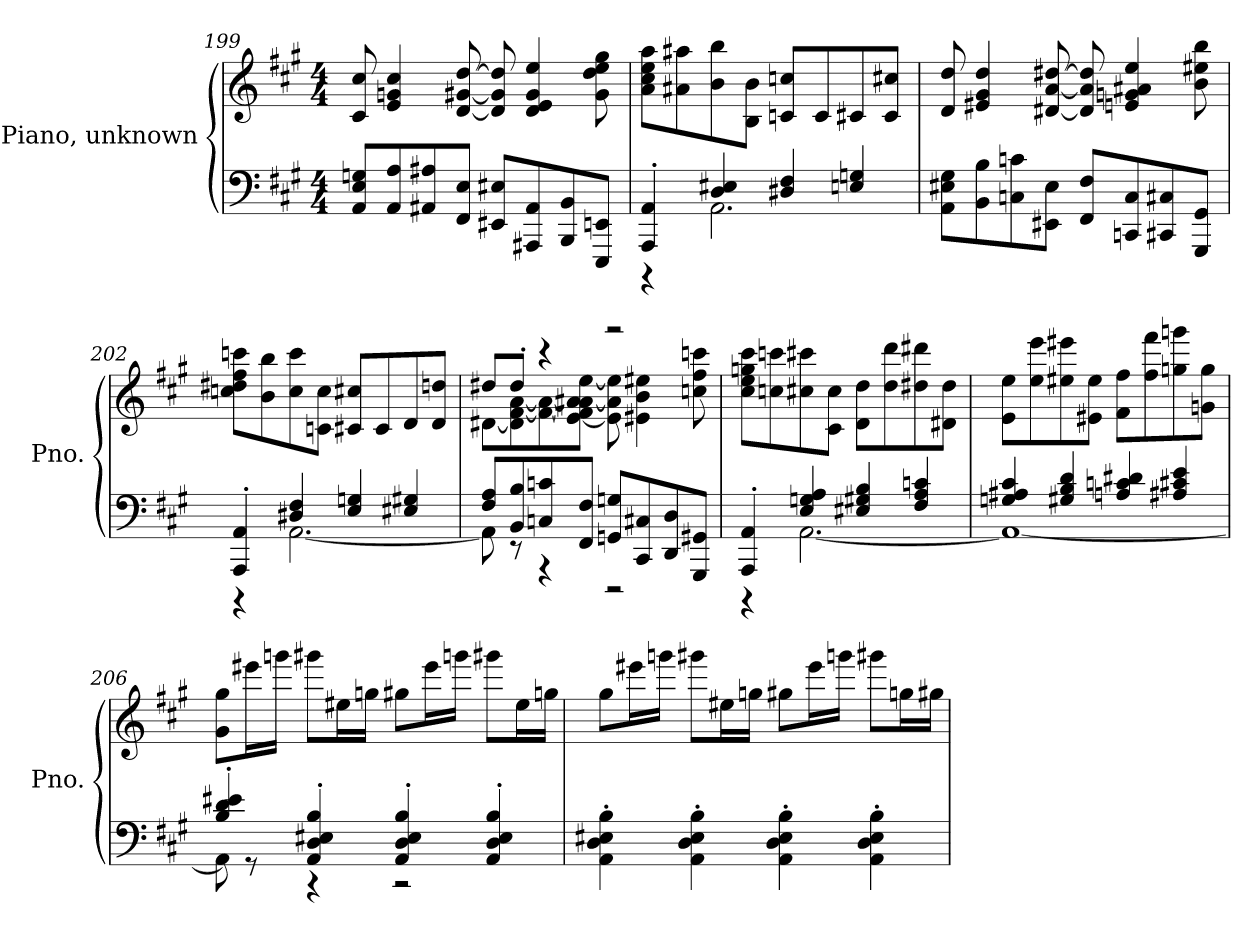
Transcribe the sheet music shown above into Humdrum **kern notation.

**kern	**kern
*part1	*part1
*staff2	*staff1
*I"Piano, unknown	*
*I'Pno.	*
*clefF4	*clefG2
*k[f#c#g#]	*k[f#c#g#]
*M4/4	*M4/4
=199	=199
8AA/ 8E/ 8Gn/L	8c#/ 8cc#/
8AA/ 8A/	4e/ 4gn/ 4cc#/
8AA#X/ 8A#X/	.
8FF#/ 8E/J	[8d/ [8g#X/ [8dd/
8EE#X/ 8E#X/L	8d/] 8g#/] 8dd/]
8AAA#X/ 8AA#/	4d/ 4e/ 4g#/ 4ee/
8BBB/ 8BB/	.
8EEE/ 8EEn/J	8g#\ 8dd\ 8ee\ 8gg#\
!!LO:LB:g=z
=200	=200
*^	*
4AAA/' 4AA/'	4r	8a\ 8cc#\ 8ee\ 8aa\L
.	.	8a#X\ 8aa#X\
4D/ 4E#X/	2.AA\	8b\ 8bb\
.	.	8B\ 8b\J
4D#X/ 4F#/	.	8cn/ 8ccn/L
.	.	8c/
4En/ 4Gn/	.	8c#X/
.	.	8c#/ 8cc#X/J
*v	*v	*
=201	=201
8AA\ 8E#X\ 8G#\L	8d/ 8dd/
8BB\ 8B\	4e#X/ 4g#/ 4dd/
8Cn\ 8cn\	.
8EE#X\ 8E#\J	[8d#X/ [8a/ [8dd#X/
8FF#/ 8F#/L	8d#/] 8a/] 8dd#/]
8CCn/ 8C/	4en/ 4gn/ 4a#X/ 4ee/
8CC#X/ 8C#X/	.
8GGG#/ 8GG#/J	8b\ 8ee#X\ 8bb\
=202	=202
*^	*
4AAA/' 4AA/'	4r	8ccn\ 8dd#X\ 8ff#\ 8cccn\L
.	.	8b\ 8bb\
4D#X/ 4F#/	[2.AA\	8cc\ 8ccc\
.	.	8cn\ 8cc\J
4E/ 4Gn/	.	8c#X/ 8cc#X/L
.	.	8c#/
4E#X/ 4G#X/	.	8d/
.	.	8d/ 8ddn/J
!!LO:PB:g=z
=203	=203	=203
*	*	*^
8F#/ 8A/L	8AA\]	8dd#X/L	[8d#X\L
8BB/ 8B/	8r	8dd#'/J	8d#\] [8f#\ [8a\
8Cn/ 8cn/	4r	4r	8f#\_ 8a\_
8FF#/ 8F#/J	.	.	[8e\ 8f#\] 8a\] [8a#X\ [8ee\J
8GGn/ 8Gn/L	2r	2r	8e\] 8a#\] 8ee\]
8CC#/ 8C#X/	.	.	4e#X\ 4b\ 4ee#X\
8DD/ 8D/	.	.	.
8GGG#/ 8GG#X/J	.	.	8ccn\ 8ff#\ 8cccn\
*	*	*v	*v
=204	=204	=204
4AAA/' 4AA/'	4r	8cc#\ 8ee\ 8ggn\ 8ccc#\L
.	.	8ccn\ 8cccn\
4E/ 4Gn/ 4A/	[2.AA\	8cc#X\ 8ccc#X\
.	.	8c#\ 8cc#\J
4E#X/ 4G#X/ 4B/	.	8d\ 8dd\L
.	.	8dd\ 8ddd\
4F#/ 4A/ 4cn/	.	8dd#X\ 8ddd#X\
.	.	8d#X\ 8dd#\J
=205	=205	=205
4Gn/ 4A#X/ 4c#/	1AA_	8e\ 8ee\L
.	.	8ee\ 8eee\
4G#X/ 4B/ 4d/	.	8ee#X\ 8eee#X\
.	.	8e#X\ 8ee#\J
4An/ 4cn/ 4d#X/	.	8f#\ 8ff#\L
.	.	8ff#\ 8fff#\
4A#X/ 4c#X/ 4e/	.	8ggn\ 8gggn\
.	.	8gn\ 8gg\J
!!LO:LB:g=z
=206	=206	=206
4B/' 4d/' 4e#X/'	8AA\]	8g#\ 8gg#\L
.	8r	16eee#X\L
.	.	16gggn\JJ
4AA/' 4D/' 4E#X/' 4B/'	4r	8ggg#X\L
.	.	16ee#X\L
.	.	16ggn\JJ
4AA/' 4D/' 4E#/' 4B/'	2r	8gg#X\L
.	.	16eee#\L
.	.	16gggn\JJ
4AA/' 4D/' 4E#/' 4B/'	.	8ggg#X\L
.	.	16ee#\L
.	.	16ggn\JJ
*v	*v	*
=207	=207
4AA\' 4D\' 4E#X\' 4B\'	8gg#\L
.	16eee#X\L
.	16gggn\JJ
4AA\' 4D\' 4E#\' 4B\'	8ggg#X\L
.	16ee#X\L
.	16ggn\JJ
4AA\' 4D\' 4E#\' 4B\'	8gg#X\L
.	16eee#\L
.	16gggn\JJ
4AA\' 4D\' 4E#\' 4B\'	8ggg#X\L
.	16ggn\L
.	16gg#X\JJ
=	=
*-	*-
